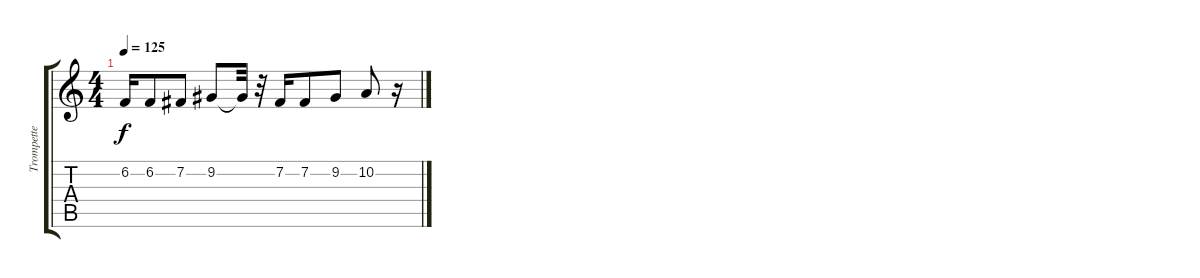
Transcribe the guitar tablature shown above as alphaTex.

\track ("Trompette" "Trompette") {instrument trumpet}
\staff {score tabs}
\tuning (E4 B3 G3 D3 A2 E2) {hide}
\ts (4 4)
\tempo 125
\clef g2
\ks c
6.2.16{dy f} 6.2.8 7.2.8 9.2.8 9.2{t}.32 r.32 7.2.16 7.2.8 9.2.8 10.2.8 r.16
